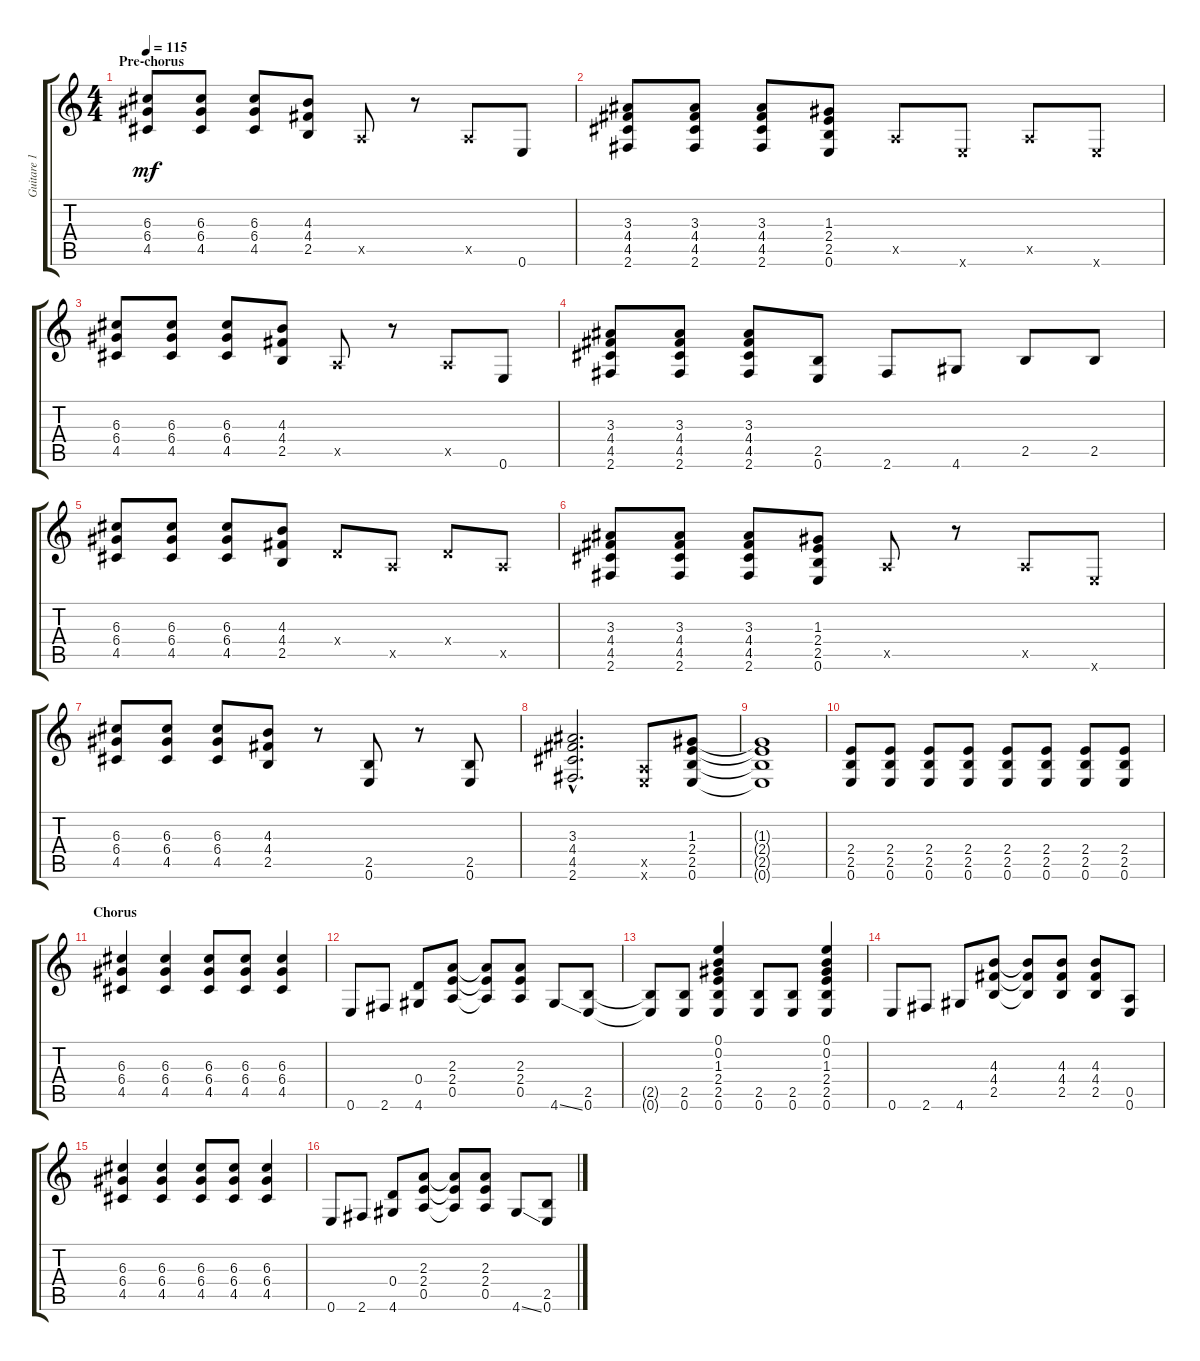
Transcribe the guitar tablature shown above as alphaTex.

\track ("Guitare 1" "Guitare 1") {instrument distortionguitar}
\staff {score tabs}
\tuning (E4 B3 G3 D3 A2 E2) {hide}
\ts (4 4)
\section ("" "Pre-chorus")
\tempo 115
\clef g2
\ks c
(6.3 6.4 4.5).8{dy mf} (6.3 6.4 4.5).8 (6.3 6.4 4.5).8 (4.3 4.4 2.5).8 0.5{x}.8 r.8 0.5{x}.8 0.6.8 |
(3.3 4.4 4.5 2.6).8 (3.3 4.4 4.5 2.6).8 (3.3 4.4 4.5 2.6).8 (1.3 2.4 2.5 0.6).8 0.5{x}.8 0.6{x}.8 0.5{x}.8 0.6{x}.8 |
(6.3 6.4 4.5).8 (6.3 6.4 4.5).8 (6.3 6.4 4.5).8 (4.3 4.4 2.5).8 0.5{x}.8 r.8 0.5{x}.8 0.6.8 |
(3.3 4.4 4.5 2.6).8 (3.3 4.4 4.5 2.6).8 (3.3 4.4 4.5 2.6).8 (2.5 0.6).8 2.6.8 4.6.8 2.5.8 2.5.8 |
(6.3 6.4 4.5).8 (6.3 6.4 4.5).8 (6.3 6.4 4.5).8 (4.3 4.4 2.5).8 0.4{x}.8 0.5{x}.8 0.4{x}.8 0.5{x}.8 |
(3.3 4.4 4.5 2.6).8 (3.3 4.4 4.5 2.6).8 (3.3 4.4 4.5 2.6).8 (1.3 2.4 2.5 0.6).8 0.5{x}.8 r.8 0.5{x}.8 0.6{x}.8 |
(6.3 6.4 4.5).8 (6.3 6.4 4.5).8 (6.3 6.4 4.5).8 (4.3 4.4 2.5).8 r.8 (2.5 0.6).8 r.8 (2.5 0.6).8 |
(3.3{hac} 4.4{hac} 4.5{hac} 2.6{hac}).2{d} (0.5{x} 0.6{x}).8 (1.3 2.4 2.5 0.6).8 |
(1.3{t} 2.4{t} 2.5{t} 0.6{t}).1 |
(2.4 2.5 0.6).8 (2.4 2.5 0.6).8 (2.4 2.5 0.6).8 (2.4 2.5 0.6).8 (2.4 2.5 0.6).8 (2.4 2.5 0.6).8 (2.4 2.5 0.6).8 (2.4 2.5 0.6).8 |
\section ("" "Chorus")
(6.3 6.4 4.5).4 (6.3 6.4 4.5).4 (6.3 6.4 4.5).8 (6.3 6.4 4.5).8 (6.3 6.4 4.5).4 |
0.6.8 2.6.8 (0.4 4.6).8 (2.3 2.4 0.5).8 (2.3{t} 2.4{t} 0.5{t}).8 (2.3 2.4 0.5).8 4.6{ss}.8 (2.5 0.6).8 |
(2.5{t} 0.6{t}).8 (2.5 0.6).8 (0.1 0.2 1.3 2.4 2.5 0.6).4 (2.5 0.6).8 (2.5 0.6).8 (0.1 0.2 1.3 2.4 2.5 0.6).4 |
0.6.8 2.6.8 4.6.8 (4.3 4.4 2.5).8 (4.3{t} 4.4{t} 2.5{t}).8 (4.3 4.4 2.5).8 (4.3 4.4 2.5).8 (0.5 0.6).8 |
(6.3 6.4 4.5).4 (6.3 6.4 4.5).4 (6.3 6.4 4.5).8 (6.3 6.4 4.5).8 (6.3 6.4 4.5).4 |
0.6.8 2.6.8 (0.4 4.6).8 (2.3 2.4 0.5).8 (2.3{t} 2.4{t} 0.5{t}).8 (2.3 2.4 0.5).8 4.6{ss}.8 (2.5 0.6).8
